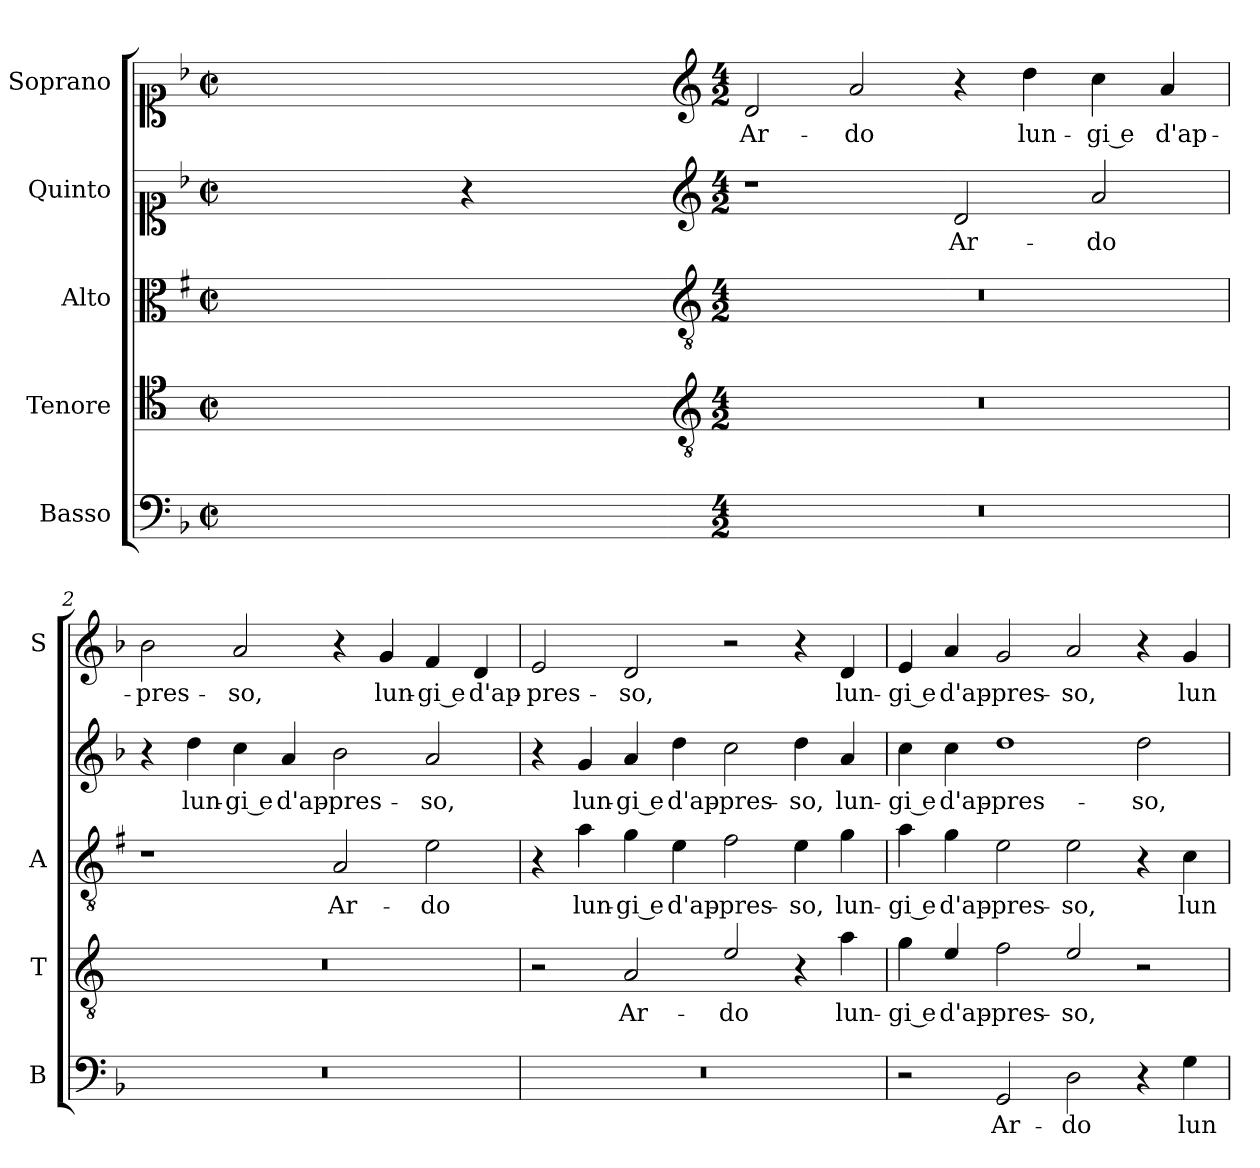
**kern	**text	**kern	**text	**kern	**text	**kern	**text	**kern	**text
*part5	*part5	*part4	*part4	*part3	*part3	*part2	*part2	*part1	*part1
*staff5	*staff5	*staff4	*staff4	*staff3	*staff3	*staff2	*staff2	*staff1	*staff1
*I"Basso	*	*I"Tenore	*	*I"Alto	*	*I"Quinto	*	*I"Soprano	*
*I'B	*	*I'T	*	*I'A	*	*	*	*I'S	*
*clefF4	*	*clefC4	*	*clefC3	*	*clefC1	*	*clefC1	*
*	*	*ITrd4c7	*	*ITrd1c2	*	*	*	*	*
*k[b-]	*	*k[b-]	*	*k[b-]	*	*k[b-]	*	*k[b-]	*
*F:	*	*F:	*	*F:	*	*F:	*	*F:	*
*M2/2	*	*M2/2	*	*M2/2	*	*M2/2	*	*M2/2	*
*met(c|)	*	*met(c|)	*	*met(c|)	*	*met(c|)	*	*met(c|)	*
=	=	=	=	=	=	=	=	=	=
1ryy	.	1ryy	.	1ryy	.	1ryy	.	1ryy	.
=1X-	=1X-	=1X-	=1X-	=1X-	=1X-	=1X-	=1X-	=1X-	=1X-
4ryy	.	4ryy	.	4ryy	.	4ryy	.	4ryy	.
4ryy	.	4ryy	.	4ryy	.	4r	.	4ryy	.
4ryy	.	4ryy	.	4ryy	.	4ryy	.	4ryy	.
4ryy	.	4ryy	.	4ryy	.	4ryy	.	4ryy	.
=1-	=1-	=1-	=1-	=1-	=1-	=1-	=1-	=1-	=1-
*	*	*clefGv2	*	*clefGv2	*	*clefG2	*	*clefG2	*
*M4/2	*	*M4/2	*	*M4/2	*	*M4/2	*	*M4/2	*
!	!	!	!	!	!	!	!	!	!LO:LY:b
0r	.	0r	.	0r	.	1r	.	2d/	Ar-
!	!	!	!	!	!	!	!	!	!LO:LY:b
.	.	.	.	.	.	.	.	2a/	-do
!	!	!	!	!	!	!	!LO:LY:b	!	!
.	.	.	.	.	.	2d/	Ar-	4r	.
!	!	!	!	!	!	!	!	!	!LO:LY:b
.	.	.	.	.	.	.	.	4dd\	lun-
!	!	!	!	!	!	!	!LO:LY:b	!	!LO:LY:b
.	.	.	.	.	.	2a/	-do	4cc\	-gi e
!	!	!	!	!	!	!	!	!	!LO:LY:b
.	.	.	.	.	.	.	.	4a/	d'ap-
=2	=2	=2	=2	=2	=2	=2	=2	=2	=2
!	!	!	!	!	!	!	!	!	!LO:LY:b
0r	.	0r	.	1r	.	4r	.	2b-\	-pres-
!	!	!	!	!	!	!	!LO:LY:b	!	!
.	.	.	.	.	.	4dd\	lun-	.	.
!	!	!	!	!	!	!	!LO:LY:b	!	!LO:LY:b
.	.	.	.	.	.	4cc\	-gi e	2a/	-so,
!	!	!	!	!	!	!	!LO:LY:b	!	!
.	.	.	.	.	.	4a/	d'ap-	.	.
!	!	!	!	!	!LO:LY:b	!	!LO:LY:b	!	!
.	.	.	.	2G/	Ar-	2b-\	-pres-	4r	.
!	!	!	!	!	!	!	!	!	!LO:LY:b
.	.	.	.	.	.	.	.	4g/	lun-
!	!	!	!	!	!LO:LY:b	!	!LO:LY:b	!	!LO:LY:b
.	.	.	.	2d\	-do	2a/	-so,	4f/	-gi e
!	!	!	!	!	!	!	!	!	!LO:LY:b
.	.	.	.	.	.	.	.	4d/	d'ap-
=3	=3	=3	=3	=3	=3	=3	=3	=3	=3
!	!	!	!	!	!	!	!	!	!LO:LY:b
0r	.	2r	.	4r	.	4r	.	2e/	-pres-
!	!	!	!	!	!LO:LY:b	!	!LO:LY:b	!	!
.	.	.	.	4g\	lun-	4g/	lun-	.	.
!	!	!	!LO:LY:b	!	!LO:LY:b	!	!LO:LY:b	!	!LO:LY:b
.	.	2D/	Ar-	4f\	-gi e	4a/	-gi e	2d/	-so,
!	!	!	!	!	!LO:LY:b	!	!LO:LY:b	!	!
.	.	.	.	4d\	d'ap-	4dd\	d'ap-	.	.
!	!	!	!LO:LY:b	!	!LO:LY:b	!	!LO:LY:b	!	!
.	.	2A/	-do	2e\	-pres-	2cc\	-pres-	2r	.
!	!	!	!	!	!LO:LY:b	!	!LO:LY:b	!	!
.	.	4r	.	4d\	-so,	4dd\	-so,	4r	.
!	!	!	!LO:LY:b	!	!LO:LY:b	!	!LO:LY:b	!	!LO:LY:b
.	.	4d\	lun-	4f\	lun-	4a/	lun-	4d/	lun-
!!LO:LB:g=z
=4	=4	=4	=4	=4	=4	=4	=4	=4	=4
!	!	!	!LO:LY:b	!	!LO:LY:b	!	!LO:LY:b	!	!LO:LY:b
2r	.	4c\	-gi e	4g\	-gi e	4cc\	-gi e	4e/	-gi e
!	!	!	!LO:LY:b	!	!LO:LY:b	!	!LO:LY:b	!	!LO:LY:b
.	.	4A/	d'ap-	4f\	d'ap-	4cc\	d'ap-	4a/	d'ap-
!	!LO:LY:b	!	!LO:LY:b	!	!LO:LY:b	!	!LO:LY:b	!	!LO:LY:b
2GG/	Ar-	2B-\	-pres-	2d\	-pres-	1dd	-pres-	2g/	-pres-
!	!LO:LY:b	!	!LO:LY:b	!	!LO:LY:b	!	!	!	!LO:LY:b
2D\	-do	2A/	-so,	2d\	-so,	.	.	2a/	-so,
!	!	!	!	!	!	!	!LO:LY:b	!	!
4r	.	2r	.	4r	.	2dd\	-so,	4r	.
!	!LO:LY:b	!	!	!	!LO:LY:b	!	!	!	!LO:LY:b
4G\	lun-	.	.	4B-\	lun-	.	.	4g/	lun-
=	=	=	=	=	=	=	=	=	=
*-	*-	*-	*-	*-	*-	*-	*-	*-	*-
